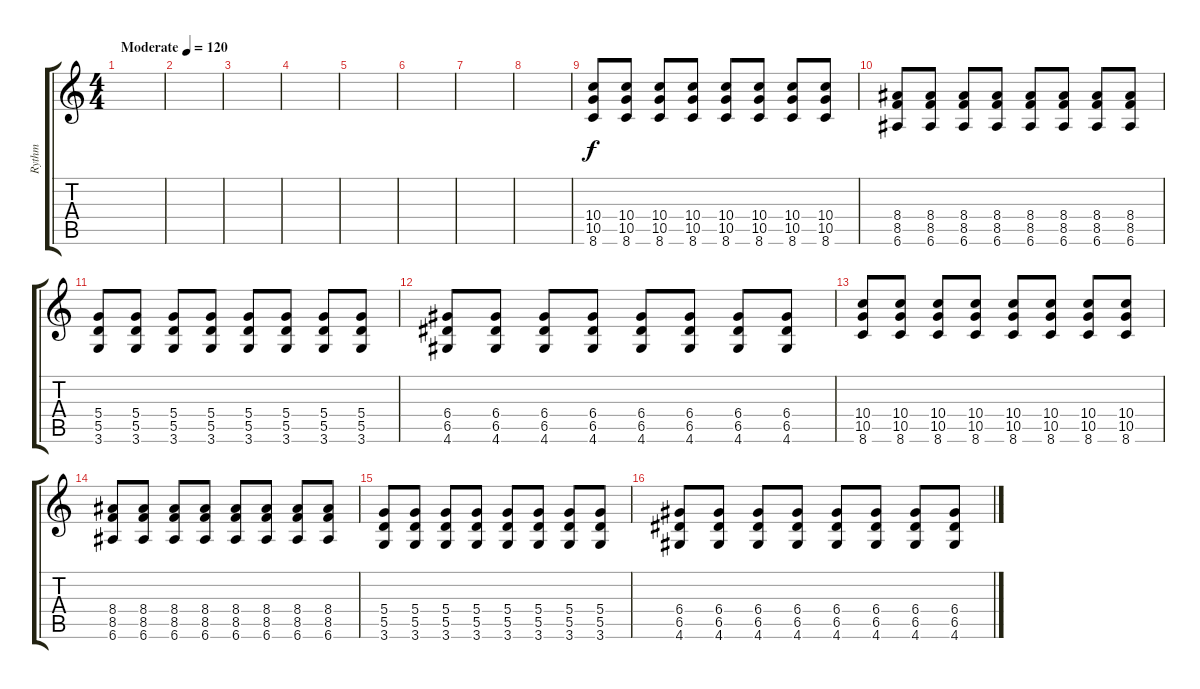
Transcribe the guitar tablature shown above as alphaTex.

\track ("Rythm" "Rythm") {instrument distortionguitar}
\staff {score tabs}
\tuning (E4 B3 G3 D3 A2 E2) {hide}
\ts (4 4)
\tempo (120 "Moderate")
\clef g2
\ks c
|
|
|
|
|
|
|
|
(10.4 10.5 8.6).8 (10.4 10.5 8.6).8 (10.4 10.5 8.6).8 (10.4 10.5 8.6).8 (10.4 10.5 8.6).8 (10.4 10.5 8.6).8 (10.4 10.5 8.6).8 (10.4 10.5 8.6).8 |
(8.4 8.5 6.6).8 (8.4 8.5 6.6).8 (8.4 8.5 6.6).8 (8.4 8.5 6.6).8 (8.4 8.5 6.6).8 (8.4 8.5 6.6).8 (8.4 8.5 6.6).8 (8.4 8.5 6.6).8 |
(5.4 5.5 3.6).8 (5.4 5.5 3.6).8 (5.4 5.5 3.6).8 (5.4 5.5 3.6).8 (5.4 5.5 3.6).8 (5.4 5.5 3.6).8 (5.4 5.5 3.6).8 (5.4 5.5 3.6).8 |
(6.4 6.5 4.6).8 (6.4 6.5 4.6).8 (6.4 6.5 4.6).8 (6.4 6.5 4.6).8 (6.4 6.5 4.6).8 (6.4 6.5 4.6).8 (6.4 6.5 4.6).8 (6.4 6.5 4.6).8 |
(10.4 10.5 8.6).8 (10.4 10.5 8.6).8 (10.4 10.5 8.6).8 (10.4 10.5 8.6).8 (10.4 10.5 8.6).8 (10.4 10.5 8.6).8 (10.4 10.5 8.6).8 (10.4 10.5 8.6).8 |
(8.4 8.5 6.6).8 (8.4 8.5 6.6).8 (8.4 8.5 6.6).8 (8.4 8.5 6.6).8 (8.4 8.5 6.6).8 (8.4 8.5 6.6).8 (8.4 8.5 6.6).8 (8.4 8.5 6.6).8 |
(5.4 5.5 3.6).8 (5.4 5.5 3.6).8 (5.4 5.5 3.6).8 (5.4 5.5 3.6).8 (5.4 5.5 3.6).8 (5.4 5.5 3.6).8 (5.4 5.5 3.6).8 (5.4 5.5 3.6).8 |
(6.4 6.5 4.6).8 (6.4 6.5 4.6).8 (6.4 6.5 4.6).8 (6.4 6.5 4.6).8 (6.4 6.5 4.6).8 (6.4 6.5 4.6).8 (6.4 6.5 4.6).8 (6.4 6.5 4.6).8
